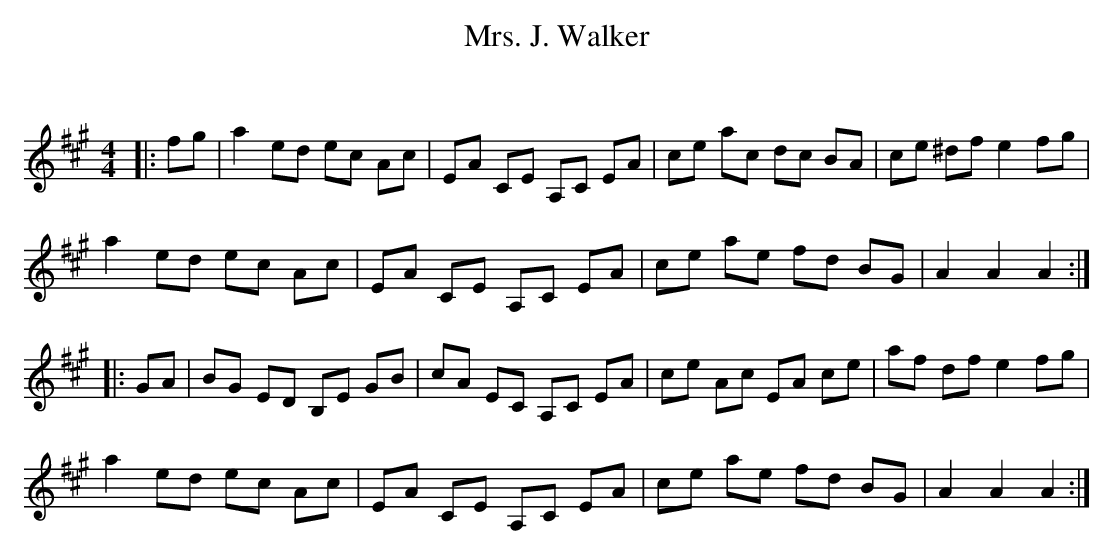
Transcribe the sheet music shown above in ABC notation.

X:1
T: Mrs. J. Walker
C:
Q: 232
K:A
M:4/4
L:1/8
|:fg|a2 ed ec Ac|EA CE A,C EA|ce ac dc BA|ce ^df e2 fg|
a2 ed ec Ac|EA CE A,C EA|ce ae fd BG|A2 A2 A2:|
|:GA|BG ED B,E GB|cA EC A,C EA|ce Ac EA ce|af df e2 fg|
a2 ed ec Ac|EA CE A,C EA|ce ae fd BG|A2 A2 A2:|
